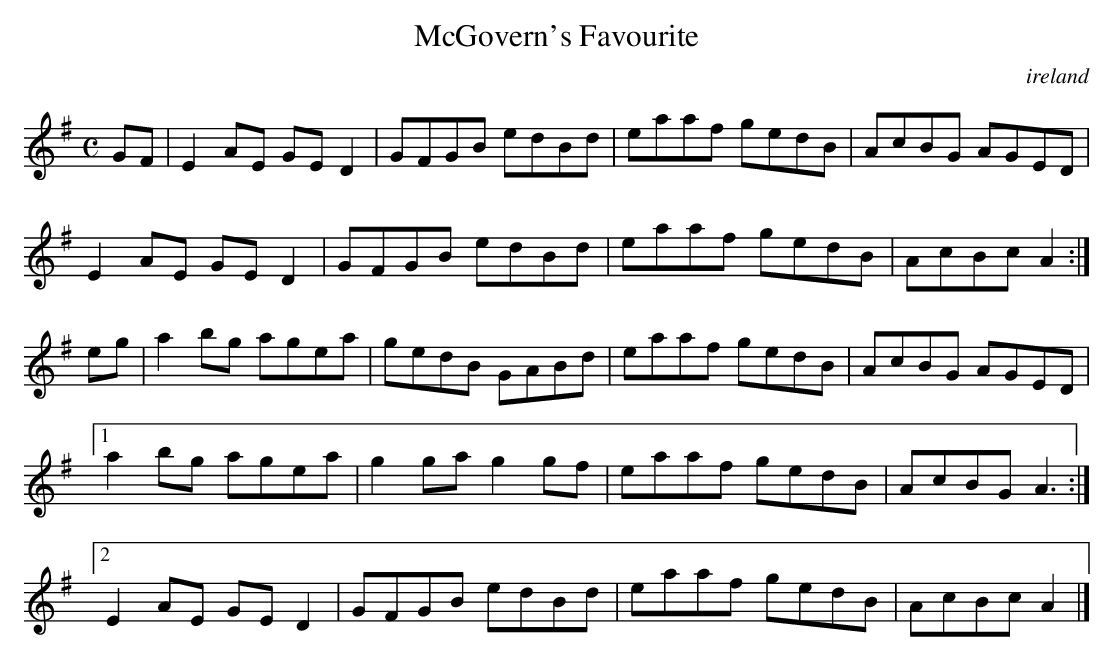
X:1
T:McGovern's Favourite
O:ireland
M:C
L:1/8
K:A Dorian
GF|E2AE GED2|GFGB edBd|eaaf gedB|AcBG AGED|!
E2AE GED2|GFGB edBd|eaaf gedB|AcBc A2:|!
eg|a2bg agea|gedB GABd|eaaf gedB|AcBG AGED|!
[1 a2bg agea|g2ga g2gf|eaaf gedB|AcBG A3:|!
[2 E2AE GED2|GFGB edBd|eaaf gedB|AcBc A2|]!
